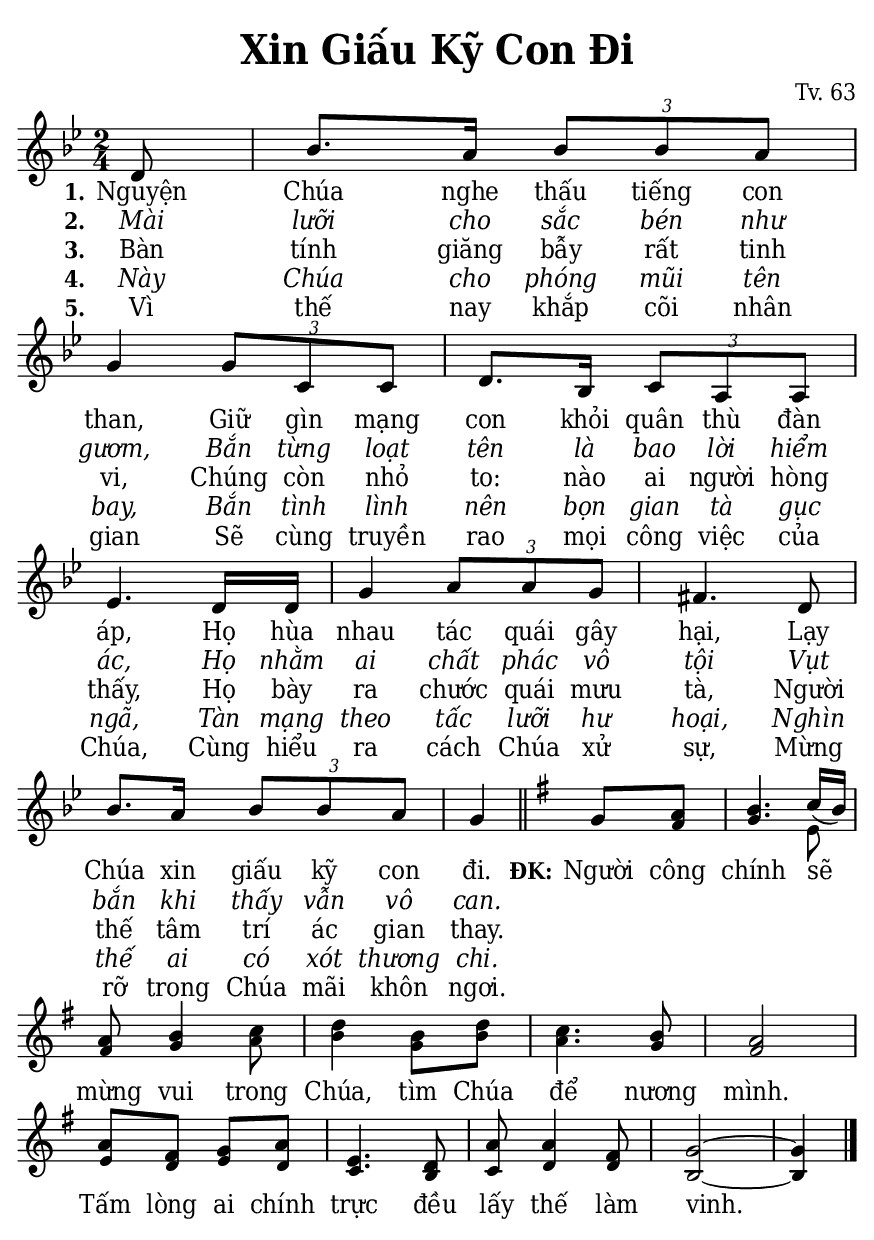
% Cài đặt chung\
\version "2.22.1"
\include "english.ly"

\header {
  title = \markup { \fontsize #1 "Xin Giấu Kỹ Con Đi" }
  composer = "Tv. 63"
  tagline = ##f
}

% Nhạc phiên khúc
nhacPhienKhucSop = \relative c' {
  \partial 8 d8 |
  bf'8. a16 \tuplet 3/2 { bf8 bf a } |
  g4 \tuplet 3/2 { g8 c, c } |
  d8. bf16 \tuplet 3/2 { c8 a a } |
  ef'4. d16 d |
  g4 \tuplet 3/2 { a8 a g } |
  fs4. d8 |
  bf'8. a16 \tuplet 3/2 { bf8 bf a } |
  \partial 4 g4 \bar "||"
  
  \set Staff.printKeyCancellation = ##f
  \set Staff.explicitKeySignatureVisibility = #end-of-line-invisible
  \key g \major
  \partial 4 g8 a |
  b4. c16 _(b) |
  a8 b4 c8 |
  d4 b8 d |
  c4. b8 |
  a2 |
  a8 fs g a |
  e4. d8 |
  a' a4 fs8 |
  g2 ~ |
  g4 \bar "|."
}

nhacPhienKhucAlto = \relative c'' {
  r8 |
  R2*7
  r4
  
  \set Staff.printKeyCancellation = ##f
  \set Staff.explicitKeySignatureVisibility = #end-of-line-invisible
  \key g \major
  g8 fs |
  g4. e8 |
  fs g4 a8 |
  b4 g8 b |
  a4. g8 |
  fs2 |
  e8 d e d |
  c4. b8 |
  c d4 d8 |
  b2 ~ |
  b4
}

% Lời phiên khúc
loiPhienKhucSop = \lyrics {
  <<
    {
      \set stanza = "1."
      Nguyện Chúa nghe thấu tiếng con than,
      Giữ gìn mạng con khỏi quân thù đàn áp,
      Họ hùa nhau tác quái gây hại,
      Lạy Chúa xin giấu kỹ con đi.
    }
    \new Lyrics {
	    \set associatedVoice = "beSop"
	    \set stanza = "2."
      \override Lyrics.LyricText.font-shape = #'italic
	    Mài lưỡi cho sắc bén như gươm,
	    Bắn từng loạt tên là bao lời hiểm ác,
	    Họ nhằm ai chất phác vô tội
	    Vụt bắn khi thấy vẫn vô can.
    }
    \new Lyrics {
	    \set associatedVoice = "beSop"
	    \set stanza = "3."
	    Bàn tính giăng bẫy rất tinh vi,
	    Chúng còn nhỏ to: nào ai người hòng thấy,
	    Họ bày ra chước quái mưu tà,
	    Người thế tâm trí ác gian thay.
    }
    \new Lyrics {
	    \set associatedVoice = "beSop"
	    \set stanza = "4."
      \override Lyrics.LyricText.font-shape = #'italic
	    Này Chúa cho phóng mũi tên bay,
	    Bắn tình lình nên bọn gian tà gục ngã,
	    Tàn mạng theo tấc lưỡi hư hoại,
	    Nghìn thế ai có xót thương chi.
    }
    \new Lyrics {
	    \set associatedVoice = "beSop"
	    \set stanza = "5."
	    Vì thế nay khắp cõi nhân gian
	    Sẽ cùng truyền rao mọi công việc của Chúa,
	    Cùng hiểu ra cách Chúa xử sự,
	    Mừng rỡ trong Chúa mãi khôn ngơi.
    }
  >>
  \set stanza = "ĐK:"
  Người công chính sẽ mừng vui trong Chúa,
  tìm Chúa để nương mình.
  Tấm lòng ai chính trực đều lấy thế làm vinh.
}

% Dàn trang
\paper {
  #(set-paper-size "a5")
  top-margin = 3\mm
  bottom-margin = 3\mm
  left-margin = 3\mm
  right-margin = 3\mm
  indent = #0
  #(define fonts
	 (make-pango-font-tree "Deja Vu Serif Condensed"
	 		       "Deja Vu Serif Condensed"
			       "Deja Vu Serif Condensed"
			       (/ 20 20)))
  print-page-number = ##f
  page-count = 1
}

TongNhip = {
  \key bf \major \time 2/4
  \set Timing.beamExceptions = #'()
  \set Timing.baseMoment = #(ly:make-moment 1/4)
}

% Đổi kích thước nốt cho bè phụ
notBePhu =
#(define-music-function (font-size music) (number? ly:music?)
   (for-some-music
     (lambda (m)
       (if (music-is-of-type? m 'rhythmic-event)
           (begin
             (set! (ly:music-property m 'tweaks)
                   (cons `(font-size . ,font-size)
                         (ly:music-property m 'tweaks)))
             #t)
           #f))
     music)
   music)

\score {
  \new ChoirStaff <<
    \new Staff \with {
        \consists "Merge_rests_engraver"
        printPartCombineTexts = ##f
      }
      <<
      \new Voice \TongNhip \partCombine 
        \nhacPhienKhucSop
        \notBePhu -1 { \nhacPhienKhucAlto }
      \new NullVoice = beSop \nhacPhienKhucSop
      \new Lyrics \lyricsto beSop \loiPhienKhucSop
      >>
  >>
  \layout {
    \override Lyrics.LyricSpace.minimum-distance = #1.5
    \override Score.BarNumber.break-visibility = ##(#f #f #f)
    \override Score.SpacingSpanner.uniform-stretching = ##t
  } 
}
